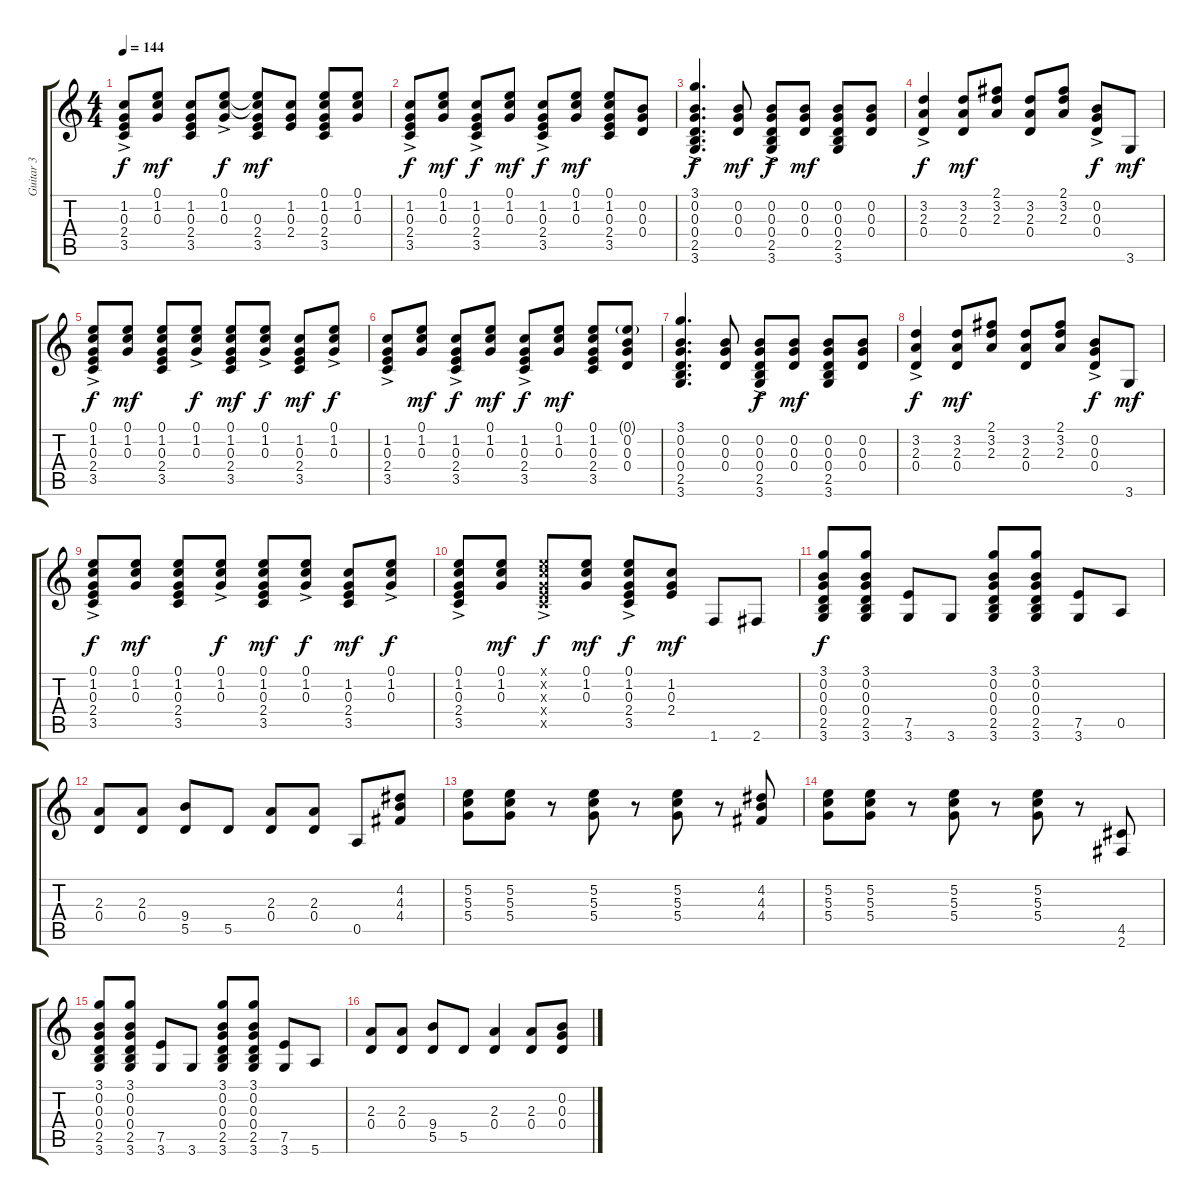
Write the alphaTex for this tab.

\track ("Guitar 3" "Guitar 3") {instrument electricguitarclean}
\staff {score tabs}
\tuning (E4 B3 G3 D3 A2 E2) {hide}
\ts (4 4)
\tempo 144
\clef g2
\ks c
(1.2{ac} 0.3{ac} 2.4{ac} 3.5{ac}).8{dy f} (0.1 1.2 0.3).8{dy mf} (1.2 0.3 2.4 3.5).8 (0.1{ac} 1.2{ac} 0.3{ac}).8{dy f} (0.1{t} 1.2{t} 0.3 2.4 3.5).8{dy mf} (1.2 0.3 2.4).8 (0.1 1.2 0.3 2.4 3.5).8 (0.1 1.2 0.3).8 |
(1.2{ac} 0.3{ac} 2.4{ac} 3.5{ac}).8{dy f} (0.1 1.2 0.3).8{dy mf} (1.2{ac} 0.3{ac} 2.4{ac} 3.5{ac}).8{dy f} (0.1 1.2 0.3).8{dy mf} (1.2{ac} 0.3{ac} 2.4{ac} 3.5{ac}).8{dy f} (0.1 1.2 0.3).8{dy mf} (0.1 1.2 0.3 2.4 3.5).8 (0.2 0.3 0.4).8 |
(3.1{ac} 0.2{ac} 0.3{ac} 0.4{ac} 2.5{ac} 3.6{ac}).4{d dy f} (0.2 0.3 0.4).8{dy mf} (0.2{ac} 0.3{ac} 0.4{ac} 2.5{ac} 3.6{ac}).8{dy f} (0.2 0.3 0.4).8{dy mf} (0.2 0.3 0.4 2.5 3.6).8 (0.2 0.3 0.4).8 |
(3.2{ac} 2.3{ac} 0.4{ac}).4{dy f} (3.2 2.3 0.4).8{dy mf} (2.1 3.2 2.3).8 (3.2 2.3 0.4).8 (2.1 3.2 2.3).8 (0.2{ac} 0.3{ac} 0.4{ac}).8{dy f} 3.6.8{dy mf} |
(0.1{ac} 1.2{ac} 0.3{ac} 2.4{ac} 3.5{ac}).8{dy f} (0.1 1.2 0.3).8{dy mf} (0.1 1.2 0.3 2.4 3.5).8 (0.1{ac} 1.2{ac} 0.3{ac}).8{dy f} (0.1 1.2 0.3 2.4 3.5).8{dy mf} (0.1{ac} 1.2{ac} 0.3{ac}).8{dy f} (1.2 0.3 2.4 3.5).8{dy mf} (0.1{ac} 1.2{ac} 0.3{ac}).8{dy f} |
(1.2{ac} 0.3{ac} 2.4{ac} 3.5{ac}).8 (0.1 1.2 0.3).8{dy mf} (1.2{ac} 0.3{ac} 2.4{ac} 3.5{ac}).8{dy f} (0.1 1.2 0.3).8{dy mf} (1.2{ac} 0.3{ac} 2.4{ac} 3.5{ac}).8{dy f} (0.1 1.2 0.3).8{dy mf} (0.1 1.2 0.3 2.4 3.5).8 (0.1{g} 0.2 0.3 0.4).8 |
(3.1 0.2 0.3 0.4 2.5 3.6).4{d} (0.2 0.3 0.4).8 (0.2{ac} 0.3{ac} 0.4{ac} 2.5{ac} 3.6{ac}).8{dy f} (0.2 0.3 0.4).8{dy mf} (0.2 0.3 0.4 2.5 3.6).8 (0.2 0.3 0.4).8 |
(3.2{ac} 2.3{ac} 0.4{ac}).4{dy f} (3.2 2.3 0.4).8{dy mf} (2.1 3.2 2.3).8 (3.2 2.3 0.4).8 (2.1 3.2 2.3).8 (0.2{ac} 0.3{ac} 0.4{ac}).8{dy f} 3.6.8{dy mf} |
(0.1{ac} 1.2{ac} 0.3{ac} 2.4{ac} 3.5{ac}).8{dy f} (0.1 1.2 0.3).8{dy mf} (0.1 1.2 0.3 2.4 3.5).8 (0.1{ac} 1.2{ac} 0.3{ac}).8{dy f} (0.1 1.2 0.3 2.4 3.5).8{dy mf} (0.1{ac} 1.2{ac} 0.3{ac}).8{dy f} (1.2 0.3 2.4 3.5).8{dy mf} (0.1{ac} 1.2{ac} 0.3{ac}).8{dy f} |
(0.1{ac} 1.2{ac} 0.3{ac} 2.4{ac} 3.5{ac}).8 (0.1 1.2 0.3).8{dy mf} (0.1{ac x} 1.2{ac x} 0.3{ac x} 2.4{ac x} 3.5{ac x}).8{dy f} (0.1 1.2 0.3).8{dy mf} (0.1{ac} 1.2{ac} 0.3{ac} 2.4{ac} 3.5{ac}).8{dy f} (1.2 0.3 2.4).8{dy mf} 1.6.8 2.6.8 |
(3.1 0.2 0.3 0.4 2.5 3.6).8{dy f} (3.1 0.2 0.3 0.4 2.5 3.6).8 (7.5 3.6).8 3.6.8 (3.1 0.2 0.3 0.4 2.5 3.6).8 (3.1 0.2 0.3 0.4 2.5 3.6).8 (7.5 3.6).8 0.5.8 |
(2.3 0.4).8 (2.3 0.4).8 (9.4 5.5).8 5.5.8 (2.3 0.4).8 (2.3 0.4).8 0.5.8 (4.2 4.3 4.4).8 |
(5.2 5.3 5.4).8 (5.2 5.3 5.4).8 r.8 (5.2 5.3 5.4).8 r.8 (5.2 5.3 5.4).8 r.8 (4.2 4.3 4.4).8 |
(5.2 5.3 5.4).8 (5.2 5.3 5.4).8 r.8 (5.2 5.3 5.4).8 r.8 (5.2 5.3 5.4).8 r.8 (4.5 2.6).8 |
(3.1 0.2 0.3 0.4 2.5 3.6).8 (3.1 0.2 0.3 0.4 2.5 3.6).8 (7.5 3.6).8 3.6.8 (3.1 0.2 0.3 0.4 2.5 3.6).8 (3.1 0.2 0.3 0.4 2.5 3.6).8 (7.5 3.6).8 5.6.8 |
(2.3 0.4).8 (2.3 0.4).8 (9.4 5.5).8 5.5.8 (2.3 0.4).4 (2.3 0.4).8 (0.2 0.3 0.4).8
